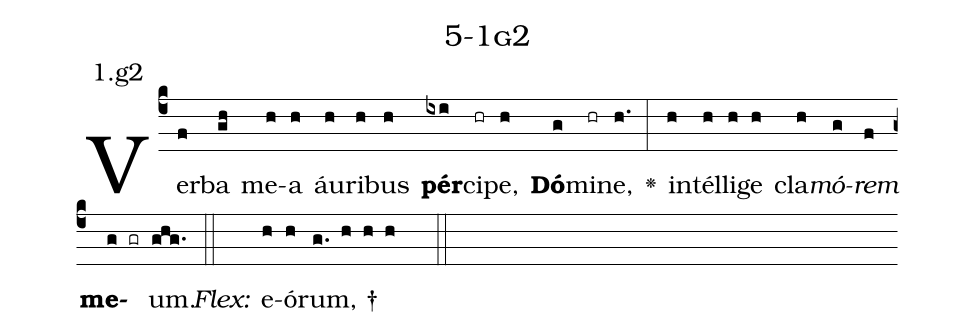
name: 5-1g2;
annotation: 1.g2;
%%
(c4)Ver(f)ba(gh) me(h)a(h) áu(h)ri(h)bus(h) <b>pér</b>(ixi)ci(hr)pe,(h) <b>Dó</b>(g)mi(hr)ne,(h.) <v>\greheightstar</v>(:) in(h)tél(h)li(h)ge(h) cla(h)<i>mó</i>(g)<i>rem</i>(f) <b>me</b>(g gr)um.(ghg.) (::)
<i>Flex:</i>()  e(h)ó(h)rum, †(g. h h h  ::)

%E(h) u(h) o(g) u(f) a(g) e.(ghg.) (::)
